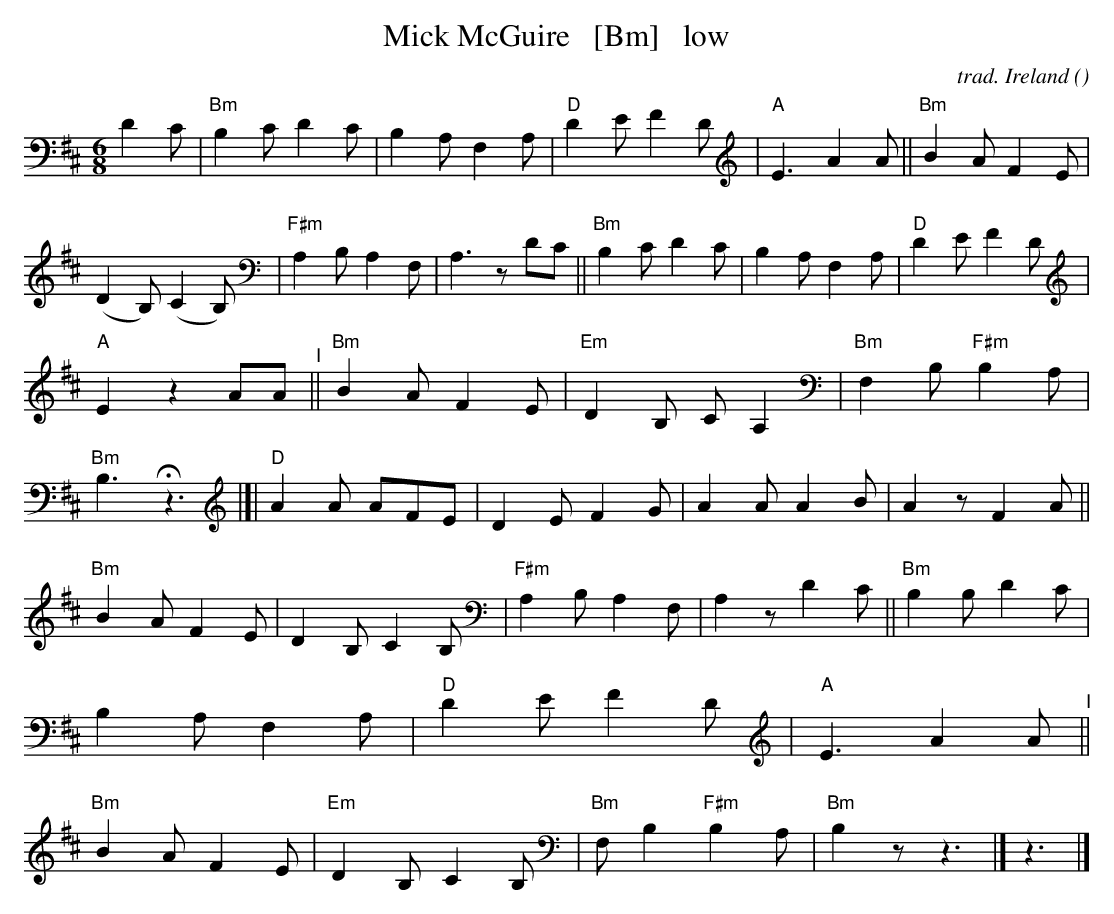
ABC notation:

X:1
T: Mick McGuire   [Bm]   low
C: trad. Ireland
O:
M: 6/8
L: 1/8
K: Bm
D2C | "Bm"B,2C D2C | B,2A, F,2A, | "D"D2E F2D | "A"E3 A2A || "Bm"B2A F2E |
(D2B,) (C2B,) | "F#m"A,2B, A,2F, | A,3 zDC || "Bm"B,2C D2C | B,2A, F,2A, | "D"D2E F2D | "A"E2 z2 AA "^I"||
"Bm"B2A F2E | "Em"D2B, CA,2 | "Bm"F,2B, "F#m"B,2A, | "Bm"B,3 Hz3 |[| "D"A2A AFE | D2E F2G | A2A A2B |
A2z F2A || "Bm"B2A F2E | D2B, C2B, | "F#m"A,2B, A,2F, | A,2z D2C ||
"Bm"B,2B, D2C | B,2A, F,2A, | "D"D2E F2D | "A"E3 A2A "^I"||
"Bm"B2A F2E | "Em"D2B, C2B, | "Bm"F,B,2 "F#m"B,2A, | "Bm"B,2z z3 |] z3 |]
